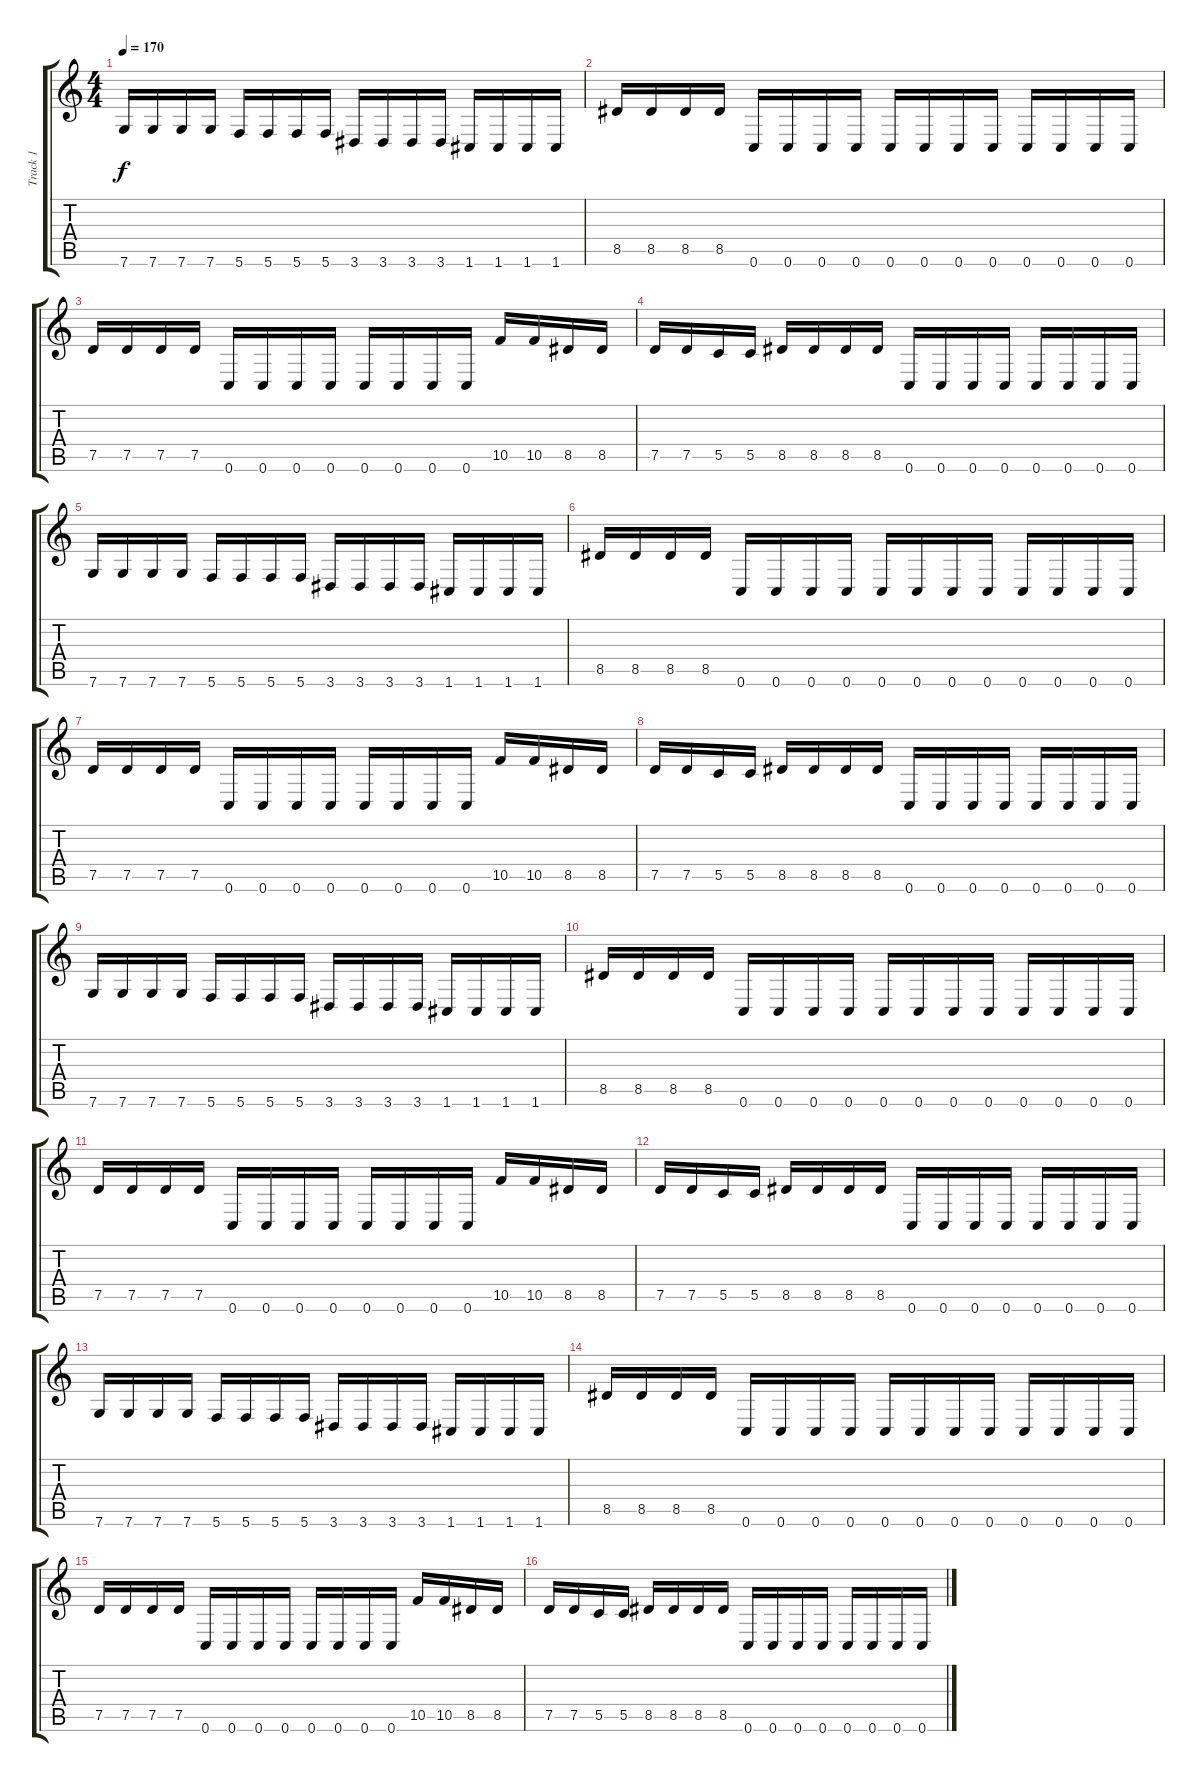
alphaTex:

\track ("Track 1" "Track 1") {instrument distortionguitar}
\staff {score tabs}
\tuning (D4 A3 F3 C3 G2 C2) {hide}
\ts (4 4)
\tempo 170
\clef g2
\ks c
7.6.16{dy f} 7.6.16 7.6.16 7.6.16 5.6.16 5.6.16 5.6.16 5.6.16 3.6.16 3.6.16 3.6.16 3.6.16 1.6.16 1.6.16 1.6.16 1.6.16 |
8.5.16 8.5.16 8.5.16 8.5.16 0.6.16 0.6.16 0.6.16 0.6.16 0.6.16 0.6.16 0.6.16 0.6.16 0.6.16 0.6.16 0.6.16 0.6.16 |
7.5.16 7.5.16 7.5.16 7.5.16 0.6.16 0.6.16 0.6.16 0.6.16 0.6.16 0.6.16 0.6.16 0.6.16 10.5.16 10.5.16 8.5.16 8.5.16 |
7.5.16 7.5.16 5.5.16 5.5.16 8.5.16 8.5.16 8.5.16 8.5.16 0.6.16 0.6.16 0.6.16 0.6.16 0.6.16 0.6.16 0.6.16 0.6.16 |
7.6.16 7.6.16 7.6.16 7.6.16 5.6.16 5.6.16 5.6.16 5.6.16 3.6.16 3.6.16 3.6.16 3.6.16 1.6.16 1.6.16 1.6.16 1.6.16 |
8.5.16 8.5.16 8.5.16 8.5.16 0.6.16 0.6.16 0.6.16 0.6.16 0.6.16 0.6.16 0.6.16 0.6.16 0.6.16 0.6.16 0.6.16 0.6.16 |
7.5.16 7.5.16 7.5.16 7.5.16 0.6.16 0.6.16 0.6.16 0.6.16 0.6.16 0.6.16 0.6.16 0.6.16 10.5.16 10.5.16 8.5.16 8.5.16 |
7.5.16 7.5.16 5.5.16 5.5.16 8.5.16 8.5.16 8.5.16 8.5.16 0.6.16 0.6.16 0.6.16 0.6.16 0.6.16 0.6.16 0.6.16 0.6.16 |
7.6.16 7.6.16 7.6.16 7.6.16 5.6.16 5.6.16 5.6.16 5.6.16 3.6.16 3.6.16 3.6.16 3.6.16 1.6.16 1.6.16 1.6.16 1.6.16 |
8.5.16 8.5.16 8.5.16 8.5.16 0.6.16 0.6.16 0.6.16 0.6.16 0.6.16 0.6.16 0.6.16 0.6.16 0.6.16 0.6.16 0.6.16 0.6.16 |
7.5.16 7.5.16 7.5.16 7.5.16 0.6.16 0.6.16 0.6.16 0.6.16 0.6.16 0.6.16 0.6.16 0.6.16 10.5.16 10.5.16 8.5.16 8.5.16 |
7.5.16 7.5.16 5.5.16 5.5.16 8.5.16 8.5.16 8.5.16 8.5.16 0.6.16 0.6.16 0.6.16 0.6.16 0.6.16 0.6.16 0.6.16 0.6.16 |
7.6.16 7.6.16 7.6.16 7.6.16 5.6.16 5.6.16 5.6.16 5.6.16 3.6.16 3.6.16 3.6.16 3.6.16 1.6.16 1.6.16 1.6.16 1.6.16 |
8.5.16 8.5.16 8.5.16 8.5.16 0.6.16 0.6.16 0.6.16 0.6.16 0.6.16 0.6.16 0.6.16 0.6.16 0.6.16 0.6.16 0.6.16 0.6.16 |
7.5.16 7.5.16 7.5.16 7.5.16 0.6.16 0.6.16 0.6.16 0.6.16 0.6.16 0.6.16 0.6.16 0.6.16 10.5.16 10.5.16 8.5.16 8.5.16 |
7.5.16 7.5.16 5.5.16 5.5.16 8.5.16 8.5.16 8.5.16 8.5.16 0.6.16 0.6.16 0.6.16 0.6.16 0.6.16 0.6.16 0.6.16 0.6.16
